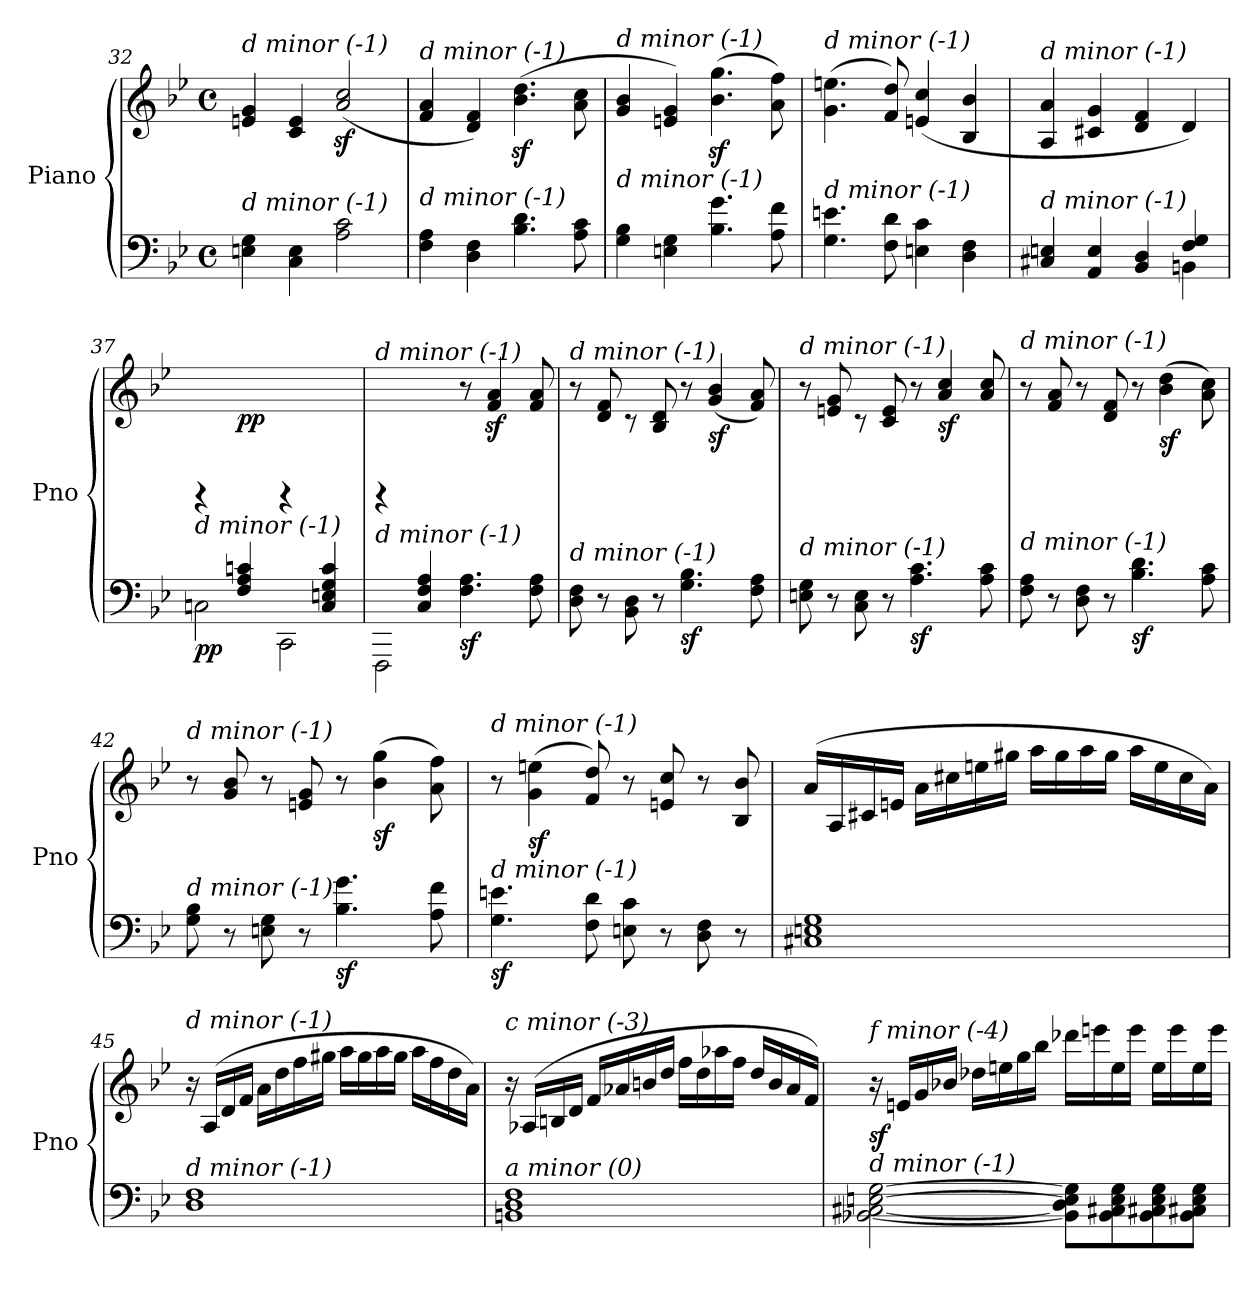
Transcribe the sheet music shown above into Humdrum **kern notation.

**kern	**kern	**dynam
*part1	*part1	*part1
*staff2	*staff1	*staff1/2
*I"Piano	*	*
*I'Pno	*	*
*clefF4	*clefG2	*
*k[b-e-]	*k[b-e-]	*
*M4/4	*M4/4	*
*met(c)	*met(c)	*
=32	=32	=32
!	!LO:TX:i:t=d minor (-1)	!
!LO:TX:i:t=d minor (-1)	!	!
4En\ 4G\	4en/ 4g/	.
4C\ 4E\	4c/ 4e/	.
2A\ 2c\	(<2a/z< 2cc/z<	.
=33	=33	=33
!	!LO:TX:i:t=d minor (-1)	!
!LO:TX:i:t=d minor (-1)	!	!
4F\ 4A\	4f/ 4a/	.
4D\ 4F\	4d/ 4f/)	.
4.B-\ 4.d\	(>4.b-\z< 4.dd\z<	.
8A\ 8c\	8a\ 8cc\	.
=34	=34	=34
!	!LO:TX:i:t=d minor (-1)	!
!LO:TX:i:t=d minor (-1)	!	!
4G\ 4B-\	4g/ 4b-/	.
4En\ 4G\	4en/ 4g/)	.
4.B-\ 4.g\	(>4.b-\z< 4.gg\z<	.
8A\ 8f\	8a\ 8ff\)	.
=35	=35	=35
!	!LO:TX:i:t=d minor (-1)	!
!LO:TX:i:t=d minor (-1)	!	!
4.G\ 4.en\	(>4.g\ 4.een\	.
8F\ 8d\	8f/ 8dd/)	.
!	!	!LO:DY:b
4En\ 4c\	(>4en/ 4cc/	other-dynamics
4D\ 4F\	4B-/ 4b-/	.
=36	=36	=36
*^	*^	*
!	!	!LO:TX:i:t=d minor (-1)	!	!
!LO:TX:i:t=d minor (-1)	!	!	!	!
2.ryy	4C#X/ 4En/	4A/ 4a/	2.ryy	.
.	4AA/ 4E/	4c#X/ 4g/	.	.
.	4BB-/ 4D/	4d/ 4f/	.	.
4F/ 4G/	4BBn\	4d/)	4ryy	.
=37	=37	=37	=37	=37
!	!	!LO:TX:i:t=d minor (-1)	!	!
!LO:TX:i:t=d minor (-1)	!	!	!	!
!	!	!	!	!LO:DY:b=2
*	*	*v	*v	*
4ryy	2Cn\	4rCC	pp
!	!	!	!LO:DY:b
4F/ 4A/ 4cn/	.	4ryy	pp
4ryy	2CC\	4rCC	.
4C/ 4En/ 4G/ 4c/	.	4ryy	.
!!LO:LB:g=z
=38	=38	=38	=38
!	!	!LO:TX:i:t=d minor (-1)	!
!LO:TX:i:t=d minor (-1)	!	!	!
4ryy	2FFF\	4rCC	.
4C/ 4F/ 4A/	.	4ryy	.
!	!	!	!LO:DY:b=2
2ryy	4.F\ 4.A\	8r	sf
.	.	4f/z< 4a/z<	.
.	8F\ 8A\	8f/ 8a/	.
!!LO:PB:g=z
=39	=39	=39	=39
*	*^	*^	*
*	*	*	*	*^	*
!	!	!	!LO:TX:i:t=d minor (-1)	!	!	!
!LO:TX:i:t=d minor (-1)	!	!	!	!	!	!
8ryy	8ryy	8D\ 8F\	8r	8ryy	8ryy	.
8ryy	8r	8ryy	8ryy	8d/ 8f/	8ryy	.
8ryy	8ryy	8BB-\ 8D\	8rc	8ryy	8ryy	.
8ryy	8r	2ryy	8ryy	8B-/ 8d/	2ryy	.
!	!	!	!	!	!	!LO:DY:b=2
2ryy	4.G\ 4.B-\	.	8r	2ryy	.	sf
!	!	!	!	!	!	!LO:DY:b
.	.	.	(>4g/ 4b-/	.	.	sf
.	8F\ 8A\	8ryy	8f/ 8a/)	.	8ryy	.
=40	=40	=40	=40	=40	=40	=40
!	!	!	!LO:TX:i:t=d minor (-1)	!	!	!
!LO:TX:i:t=d minor (-1)	!	!	!	!	!	!
8ryy	8ryy	8En\ 8G\	8r	8ryy	8ryy	.
8ryy	8r	8ryy	8ryy	8en/ 8g/	8ryy	.
8ryy	8ryy	8C\ 8E\	8rc	8ryy	8ryy	.
8ryy	8r	2ryy	8ryy	8c/ 8e/	2ryy	.
!	!	!	!	!	!	!LO:DY:b=2
2ryy	4.A\ 4.c\	.	8r	2ryy	.	sf
!	!	!	!	!	!	!LO:DY:b
.	.	.	4a/ 4cc/	.	.	sf
.	8A\ 8c\	8ryy	8a/ 8cc/	.	8ryy	.
=41	=41	=41	=41	=41	=41	=41
!	!	!	!LO:TX:i:t=d minor (-1)	!	!	!
!LO:TX:i:t=d minor (-1)	!	!	!	!	!	!
8ryy	8ryy	8F\ 8A\	8r	8ryy	8ryy	.
8ryy	8r	8ryy	8ryy	8f/ 8a/	8ryy	.
8ryy	8ryy	8D\ 8F\	8r	8ryy	8ryy	.
8ryy	8r	2ryy	8ryy	8d/ 8f/	2ryy	.
!	!	!	!	!	!	!LO:DY:b=2
2ryy	4.B-\ 4.d\	.	8r	2ryy	.	sf
!	!	!	!	!	!	!LO:DY:b
.	.	.	(>4b-\ 4dd\	.	.	sf
.	8A\ 8c\	8ryy	8a\ 8cc\)	.	8ryy	.
=42	=42	=42	=42	=42	=42	=42
!	!	!	!LO:TX:i:t=d minor (-1)	!	!	!
!LO:TX:i:t=d minor (-1)	!	!	!	!	!	!
8ryy	8ryy	8G\ 8B-\	8r	8ryy	8ryy	.
8ryy	8r	8ryy	8ryy	8g/ 8b-/	8ryy	.
8ryy	8ryy	8En\ 8G\	8r	8ryy	8ryy	.
8ryy	8r	2ryy	8ryy	8en/ 8g/	2ryy	.
!	!	!	!	!	!	!LO:DY:b=2
2ryy	4.B-\ 4.g\	.	8r	2ryy	.	sf
!	!	!	!	!	!	!LO:DY:b
.	.	.	(>4b-\ 4gg\	.	.	sf
.	8A\ 8f\	8ryy	8a\ 8ff\)	.	8ryy	.
=43	=43	=43	=43	=43	=43	=43
!	!	!	!LO:TX:i:t=d minor (-1)	!	!	!
!LO:TX:i:t=d minor (-1)	!	!	!	!	!	!
!	!	!	!	!	!	!LO:DY:b=2
2ryy	4.G\ 4.en\	2ryy	8r	2ryy	2ryy	sf
!	!	!	!	!	!	!LO:DY:b
.	.	.	(>4g\ 4een\	.	.	sf
.	8F\ 8d\	.	8f/ 8dd/)	.	.	.
8ryy	8ryy	8En\ 8c\	8r	8ryy	8ryy	.
8ryy	8r	8ryy	8ryy	8en/ 8cc/	8ryy	.
8ryy	8ryy	8D\ 8F\	8r	8ryy	8ryy	.
8ryy	8r	8ryy	8ryy	8B-/ 8b-/	8ryy	.
!!LO:LB:g=z
=44	=44	=44	=44	=44	=44	=44
!	!	!	!LO:TX:i:t=D major (2)	!	!	!
!LO:TX:i:t=D major (2)	!	!	!	!	!	!
!	!	!	!	!	!	!LO:DY:b
*v	*v	*v	*	*	*	*
*	*v	*v	*v	*
1C#X 1En 1G	(>16a/LL	other-dynamics
.	16A/	.
.	16c#X/	.
.	16en/JJ	.
.	16a\LL	.
.	16cc#X\	.
.	16een\	.
.	16gg#X\JJ	.
.	16aa\LL	.
.	16gg#\	.
.	16aa\	.
.	16gg#\JJ	.
.	16aa\LL	.
.	16ee\	.
.	16cc#\	.
.	16a\JJ)	.
=45	=45	=45
!	!LO:TX:i:t=d minor (-1)	!
!LO:TX:i:t=d minor (-1)	!	!
1D 1F	16r	.
.	(>16A/LL	.
.	16d/	.
.	16f/JJ	.
.	16a\LL	.
.	16dd\	.
.	16ff\	.
.	16gg#X\JJ	.
.	16aa\LL	.
.	16gg#\	.
.	16aa\	.
.	16gg#\JJ	.
.	16aa\LL	.
.	16ff\	.
.	16dd\	.
.	16a\JJ)	.
!!LO:LB:g=z
=46	=46	=46
!	!LO:TX:i:t=c minor (-3)	!
!LO:TX:i:t=a minor (0)	!	!
1BBn 1D 1F	16r	.
.	(>16A-X/LL	.
.	16Bn/	.
.	16d/JJ	.
.	16f/LL	.
.	16a-X/	.
.	16bn/	.
.	16dd/JJ	.
.	16ff\LL	.
.	16dd\	.
.	16aa-X\	.
.	16ff\JJ	.
.	16dd/LL	.
.	16b/	.
.	16a-/	.
.	16f/JJ)	.
=47	=47	=47
!	!LO:TX:i:t=f minor (-4)	!
!LO:TX:i:t=d minor (-1)	!	!
!	!	!LO:DY:b
[2BB-X\ [2C#Xi\ [2En\ [2G\	16r	sf
.	16en/LL	.
.	16g/	.
.	16b-X/JJ	.
.	16dd-X\LL	.
.	16een\	.
.	16gg\	.
.	16bb-\JJ	.
8BB-\] 8D-\] 8E\] 8G\]L	16ddd-X\LL	.
.	16eeen\	.
8BB-\ 8C#Xi\ 8E\ 8G\	16ee\	.
.	16eee\JJ	.
8BB-\ 8C#Xi\ 8E\ 8G\	16ee\LL	.
.	16eee\	.
8BB-\ 8C#Xi\ 8E\ 8G\J	16ee\	.
.	16eee\JJ	.
=	=	=
*-	*-	*-
